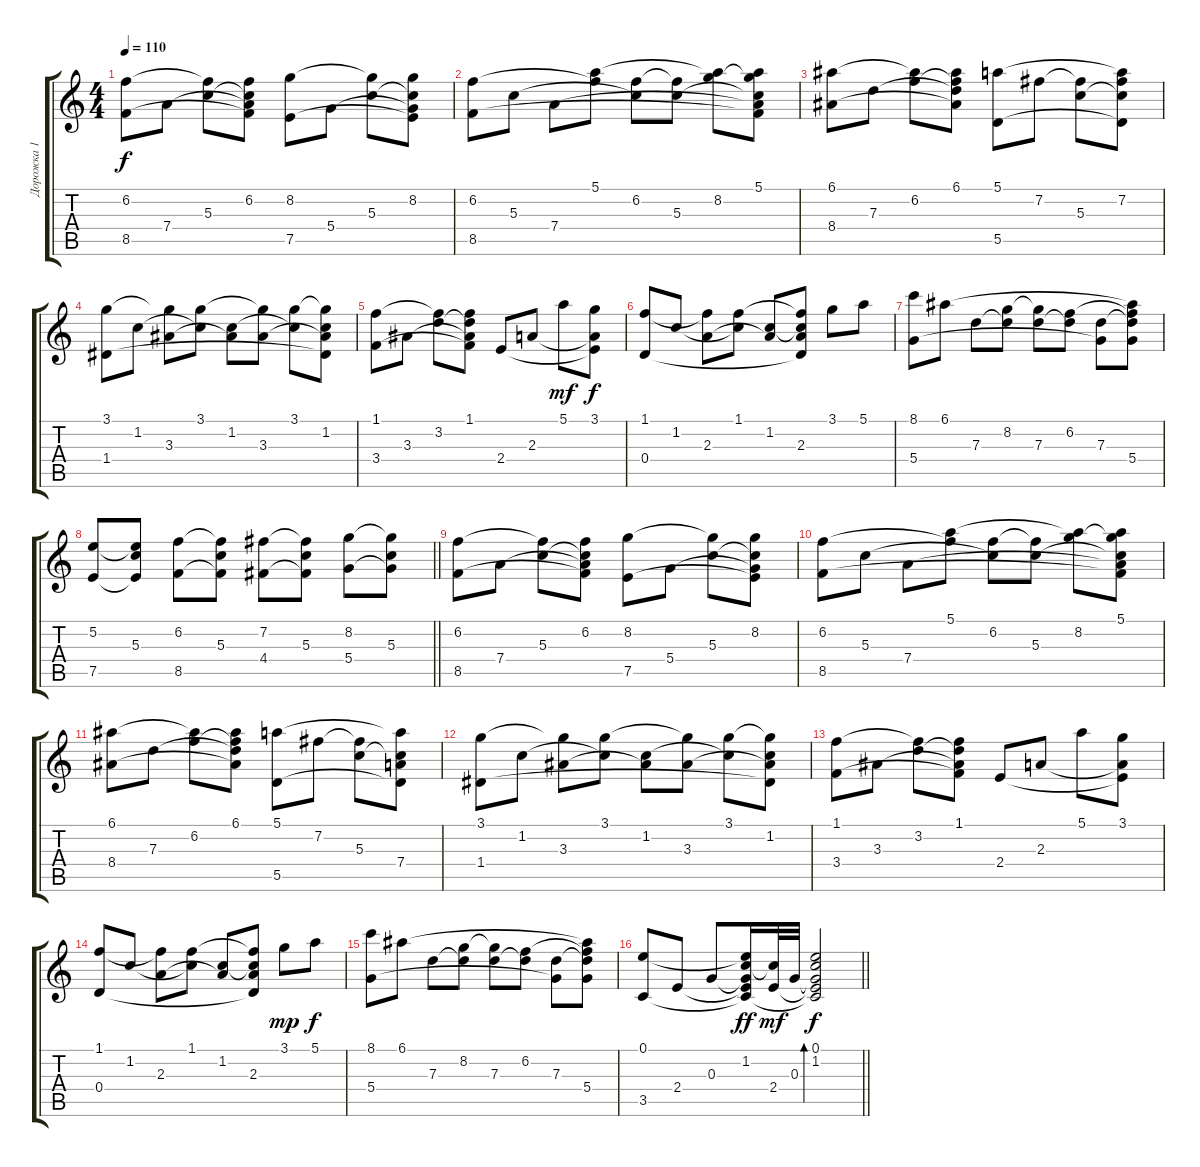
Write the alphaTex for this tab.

\track ("Дорожка 1" "Дорожка 1") {instrument acousticguitarnylon}
\staff {score tabs}
\tuning (E4 B3 G3 D3 A2 E2) {hide}
\ts (4 4)
\tempo 110
\clef g2
\ks c
(6.2 8.5).8{dy f instrument acousticguitarnylon} 7.4.8 (6.2{t} 5.3).8 (6.2 5.3{t} 7.4{t} 8.5{t}).8 (8.2 7.5).8 5.4.8 (8.2{t} 5.3).8 (8.2 5.3{t} 5.4{t} 7.5{t}).8 |
(6.2 8.5).8 5.3.8 7.4.8 (5.1 6.2{t}).8 (6.2 5.3{t}).8 (6.2{t} 5.3).8 (5.1{t} 8.2).8 (5.1 8.2{t} 5.3{t} 7.4{t} 8.5{t}).8 |
(6.1 8.4).8 7.3.8 (6.1{t} 6.2).8 (6.1 6.2{t} 7.3{t} 8.4{t}).8 (5.1 5.5).8 7.2.8 (7.2{t} 5.3).8 (5.1{t} 7.2 5.3{t} 5.5{t}).8 |
(3.1 1.4).8 1.2.8 (3.1{t} 3.3).8 (3.1 1.2{t}).8 (1.2 3.3{t}).8 (3.1{t} 3.3).8 (3.1 1.2{t}).8 (3.1{t} 1.2 3.3{t} 1.4{t}).8 |
(1.1 3.4).8 3.3.8 (1.1{t} 3.2).8 (1.1 3.2{t} 3.3{t} 3.4{t}).8 2.4.8 2.3.8 5.1.8{dy mf} (3.1 2.3{t} 2.4{t}).8{dy f} |
(1.1 0.4).8 1.2.8 (1.1{t} 2.3).8 (1.1 1.2{t}).8 (1.2 2.3{t}).8 (1.1{t} 1.2{t} 2.3 0.4{t}).8 3.1.8 5.1.8 |
(8.1 5.4).8 6.1.8 7.3.8 (8.2 7.3{t}).8 (8.2{t} 7.3).8 (6.2 7.3{t}).8 (7.3 5.4{t}).8 (6.1{t} 6.2{t} 7.3{t} 5.4).8 |
\barLineRight lightlight
(5.2 7.5).8 (5.2{t} 5.3 7.5{t}).8 (6.2 8.5).8 (6.2{t} 5.3 8.5{t}).8 (7.2 4.4).8 (7.2{t} 5.3 4.4{t}).8 (8.2 5.4).8 (8.2{t} 5.3 5.4{t}).8 |
(6.2 8.5).8 7.4.8 (6.2{t} 5.3).8 (6.2 5.3{t} 7.4{t} 8.5{t}).8 (8.2 7.5).8 5.4.8 (8.2{t} 5.3).8 (8.2 5.3{t} 5.4{t} 7.5{t}).8 |
(6.2 8.5).8 5.3.8 7.4.8 (5.1 6.2{t}).8 (6.2 5.3{t}).8 (6.2{t} 5.3).8 (5.1{t} 8.2).8 (5.1 8.2{t} 5.3{t} 7.4{t} 8.5{t}).8 |
(6.1 8.4).8 7.3.8 (6.1{t} 6.2).8 (6.1 6.2{t} 7.3{t} 8.4{t}).8 (5.1 5.5).8 7.2.8 (7.2{t} 5.3).8 (5.1{t} 5.3{t} 7.4 5.5{t}).8 |
(3.1 1.4).8 1.2.8 (3.1{t} 3.3).8 (3.1 1.2{t}).8 (1.2 3.3{t}).8 (3.1{t} 3.3).8 (3.1 1.2{t}).8 (3.1{t} 1.2 3.3{t} 1.4{t}).8 |
(1.1 3.4).8 3.3.8 (1.1{t} 3.2).8 (1.1 3.2{t} 3.3{t} 3.4{t}).8 2.4.8 2.3.8 5.1.8 (3.1 2.3{t} 2.4{t}).8 |
(1.1 0.4).8 1.2.8 (1.1{t} 2.3).8 (1.1 1.2{t}).8 (1.2 2.3{t}).8 (1.1{t} 1.2{t} 2.3 0.4{t}).8 3.1.8{dy mp} 5.1.8{dy f} |
(8.1 5.4).8 6.1.8 7.3.8 (8.2 7.3{t}).8 (8.2{t} 7.3).8 (6.2 7.3{t}).8 (7.3 5.4{t}).8 (6.1{t} 6.2{t} 7.3{t} 5.4).8 |
\barLineRight lightlight
(0.1 3.5).8 2.4.8 0.3.8 (0.1{t} 1.2 0.3{t} 2.4{t} 3.5{t}).16{dy ff} (1.2{t} 2.4).32{dy mf} 0.3.32 (0.1 1.2 0.3{t} 2.4{t} 3.5{t}).2{bd 30 dy f}
